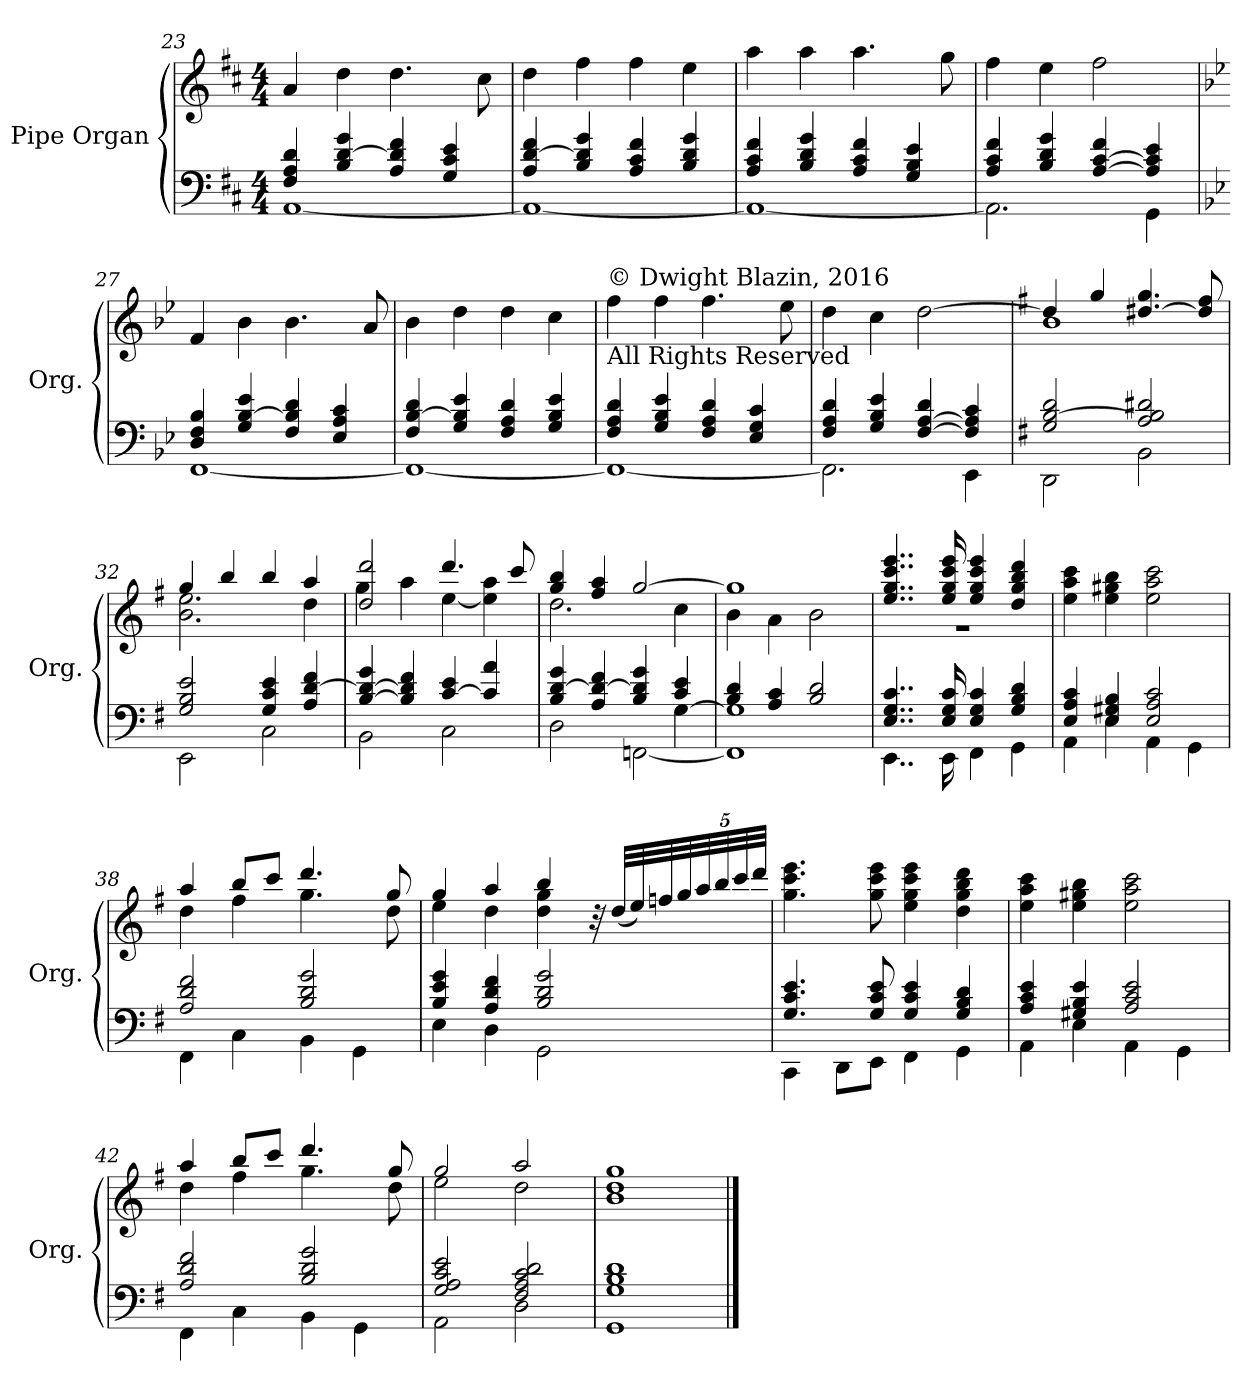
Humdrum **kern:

**kern	**kern
*part1	*part1
*staff2	*staff1
*I"Pipe Organ	*
*I'Org.	*
*clefF4	*clefG2
*k[f#c#]	*k[f#c#]
*M4/4	*M4/4
=23	=23
*^	*
4F#/ 4A/ 4d/	[1AA	4a/
4B/ [4d/ 4g/	.	4dd\
4A/ 4d/] 4f#/	.	4.dd\
4G/ 4c#/ 4e/	.	.
.	.	8cc#\
=24	=24	=24
4A/ [4d/ 4f#/	1AA_	4dd\
4B/ 4d/] 4g/	.	4ff#\
4A/ 4c#/ 4f#/	.	4ff#\
4B/ 4d/ 4g/	.	4ee\
=25	=25	=25
4A/ 4c#/ 4f#/	1AA_	4aa\
4B/ 4d/ 4g/	.	4aa\
4A/ 4c#/ 4f#/	.	4.aa\
4G/ 4B/ 4e/	.	.
.	.	8gg\
!!LO:LB:g=z
=26	=26	=26
4A/ 4c#/ 4f#/	2.AA\]	4ff#\
4B/ 4d/ 4g/	.	4ee\
[4A/ [4c#/ 4f#/	.	2ff#\
4A/] 4c#/] 4e/	4GG\	.
=27	=27	=27
*k[b-e-]	*	*k[b-e-]
4D/ 4F/ 4B-/	[1FF	4f/
4G/ [4B-/ 4e-/	.	4b-\
4F/ 4B-/] 4d/	.	4.b-\
4E-/ 4A/ 4c/	.	.
.	.	8a/
=28	=28	=28
4F/ [4B-/ 4d/	1FF_	4b-\
4G/ 4B-/] 4e-/	.	4dd\
4F/ 4A/ 4d/	.	4dd\
4G/ 4B-/ 4e-/	.	4cc\
=29	=29	=29
!	!	!LO:TX:a:t=© Dwight Blazin, 2016
!	!	!LO:TX:b:t=All Rights Reserved
4F/ 4A/ 4d/	1FF_	4ff\
4G/ 4B-/ 4e-/	.	4ff\
4F/ 4A/ 4d/	.	4.ff\
4E-/ 4G/ 4c/	.	.
.	.	8ee-\
=30	=30	=30
4F/ 4A/ 4d/	2.FF\]	4dd\
4G/ 4B-/ 4e-/	.	4cc\
[4F/ [4A/ 4d/	.	[2dd\
4F/] 4A/] 4c/	4EE-\	.
=31	=31	=31
*k[f#]	*	*k[f#]
*	*	*^
2G/ [2B/ 2d/	2DD\	4dd/]	1b
.	.	4gg/	.
2A/ 2B/] 2d#X/	2BB\	[4.dd#X/ 4.gg/	.
.	.	8dd#/] 8ff#/	.
=32	=32	=32	=32
2G/ 2B/ 2e/	2EE\	4gg/	2.b\ 2.ee\
.	.	4bb/	.
4G/ 4c/ 4e/	2C\	4bb/	.
4A/ [4d/ 4f#/	.	4aa/	4dd\
!!LO:PB:g=z	!!
=33	=33	=33	=33
[4B/ 4d/_ 4g/	2BB\	2dd/ 2ddd/	4gg\
4B/] 4d/] 4f#/	.	.	4aa\
[4c/ 4e/	2C\	4.ddd/	[4ee\
4c/] 4a/	.	.	4ee\] 4aa\
.	.	8ccc/	.
=34	=34	=34	=34
*	*^	*	*
4B/ [4d/ 4g/	2D\	2.ryy	4gg/ 4bb/	2.dd\
4A/ 4d/_ 4f#/	.	.	4ff#/ 4aa/	.
4B/ 4d/] 4g/	[2FFn\	.	[2gg/	.
4c/ 4e/	.	[4G\	.	4cc\
=35	=35	=35	=35	=35
4B/ 4d/	1FF]	1G]	1gg]	4b\
4A/ 4c/	.	.	.	4a\
2B/ 2d/	.	.	.	2b\
*	*v	*v	*	*
=36	=36	=36	=36
4..E/ 4..G/ 4..c/	4..EE\	4..ee/ 4..gg/ 4..ccc/ 4..eee/	1r
16E/ 16G/ 16c/	16EE\	16ee/ 16gg/ 16ccc/ 16eee/	.
4E/ 4G/ 4c/	4FF#\	4ee/ 4gg/ 4ccc/ 4eee/	.
4G/ 4B/ 4d/	4GG\	4dd/ 4gg/ 4bb/ 4ddd/	.
*	*	*v	*v
=37	=37	=37
4E/ 4A/ 4c/	4AA\	4ee\ 4aa\ 4ccc\
4E/ 4G#X/ 4B/	4E\	4ee\ 4gg#X\ 4bb\
2E/ 2A/ 2c/	4AA\	2ee\ 2aa\ 2ccc\
.	4GG\	.
=38	=38	=38
*	*	*^
2A/ 2d/ 2f#/	4FF#\	4aa/	4dd\
.	4C\	8bb/L	4ff#\
.	.	8ccc/J	.
2B/ 2d/ 2g/	4BB\	4.ddd/	4.gg\
.	4GG\	.	.
.	.	8gg/	8dd\
!!LO:LB:g=z	!!
=39	=39	=39	=39
4B/ 4e/ 4g/	4E\	4gg/	4ee\
4A/ 4d/ 4f#/	4D\	4aa/	4dd\
2B/ 2d/ 2g/	2GG\	4bb/	4dd\ 4gg\
.	.	32r	4ryy
.	.	(32dd/LLL	.
.	.	32ee/)	.
.	.	32ffn/	.
*	*	*Xbrackettup	*
.	.	40gg/	.
.	.	40aa/	.
.	.	40bb/	.
.	.	40ccc/	.
.	.	40ddd/JJJ	.
*	*	*v	*v
=40	=40	=40
4.G/ 4.c/ 4.e/	4CC\	4.gg\ 4.ccc\ 4.eee\
.	8DD\L	.
8G/ 8c/ 8e/	8EE\J	8gg\ 8ccc\ 8eee\
4G/ 4c/ 4e/	4FF#\	4ee\ 4gg\ 4ccc\ 4eee\
4G/ 4B/ 4d/	4GG\	4dd\ 4gg\ 4bb\ 4ddd\
=41	=41	=41
4A/ 4c/ 4e/	4AA\	4ee\ 4aa\ 4ccc\
4G#X/ 4B/ 4e/	4E\	4ee\ 4gg#X\ 4bb\
2A/ 2c/ 2e/	4AA\	2ee\ 2aa\ 2ccc\
.	4GG\	.
=42	=42	=42
*	*	*^
2A/ 2d/ 2f#/	4FF#\	4aa/	4dd\
.	4C\	8bb/L	4ff#\
.	.	8ccc/J	.
2B/ 2d/ 2g/	4BB\	4.ddd/	4.gg\
.	4GG\	.	.
.	.	8gg/	8dd\
=43	=43	=43	=43
2G/ 2A/ 2c/ 2e/	2AA\	2gg/	2ee\
2F#/ 2A/ 2c/ 2d/	2D\	2aa/	2dd\
=44	=44	=44	=44
1G 1B 1d	1GG	1gg	1b 1dd
*v	*v	*	*
*	*v	*v
==	==
*-	*-
